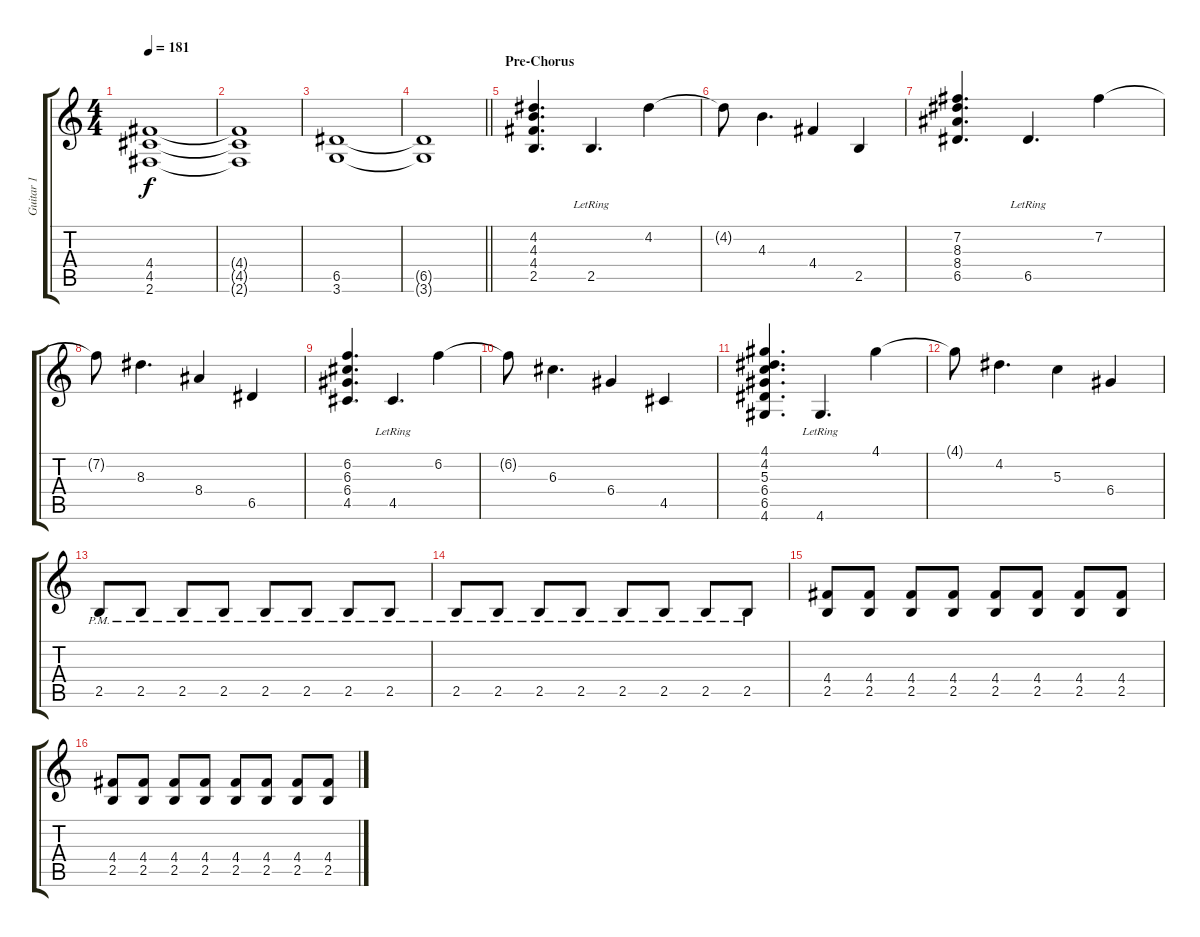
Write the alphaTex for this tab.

\track ("Guitar 1" "Guitar 1") {instrument overdrivenguitar}
\staff {score tabs}
\tuning (E4 B3 G3 D3 A2 E2) {hide}
\ts (4 4)
\tempo 181
\clef g2
\ks c
(4.4 4.5 2.6).1{dy f} |
(4.4{t} 4.5{t} 2.6{t}).1 |
(6.5 3.6).1 |
\barLineRight lightlight
(6.5{t} 3.6{t}).1 |
\section ("" "Pre-Chorus")
(4.2 4.3 4.4 2.5).4{d} 2.5{lr}.4{d} 4.2.4 |
4.2{t}.8 4.3.4{d} 4.4.4 2.5.4 |
(7.2 8.3 8.4 6.5).4{d} 6.5{lr}.4{d} 7.2.4 |
7.2{t}.8 8.3.4{d} 8.4.4 6.5.4 |
(6.2 6.3 6.4 4.5).4{d} 4.5{lr}.4{d} 6.2.4 |
6.2{t}.8 6.3.4{d} 6.4.4 4.5.4 |
(4.1 4.2 5.3 6.4 6.5 4.6).4{d} 4.6{lr}.4{d} 4.1.4 |
4.1{t}.8 4.2.4{d} 5.3.4 6.4.4 |
2.5{pm}.8 2.5{pm}.8 2.5{pm}.8 2.5{pm}.8 2.5{pm}.8 2.5{pm}.8 2.5{pm}.8 2.5{pm}.8 |
2.5{pm}.8 2.5{pm}.8 2.5{pm}.8 2.5{pm}.8 2.5{pm}.8 2.5{pm}.8 2.5{pm}.8 2.5{pm}.8 |
(4.4 2.5).8 (4.4 2.5).8 (4.4 2.5).8 (4.4 2.5).8 (4.4 2.5).8 (4.4 2.5).8 (4.4 2.5).8 (4.4 2.5).8 |
(4.4 2.5).8 (4.4 2.5).8 (4.4 2.5).8 (4.4 2.5).8 (4.4 2.5).8 (4.4 2.5).8 (4.4 2.5).8 (4.4 2.5).8
